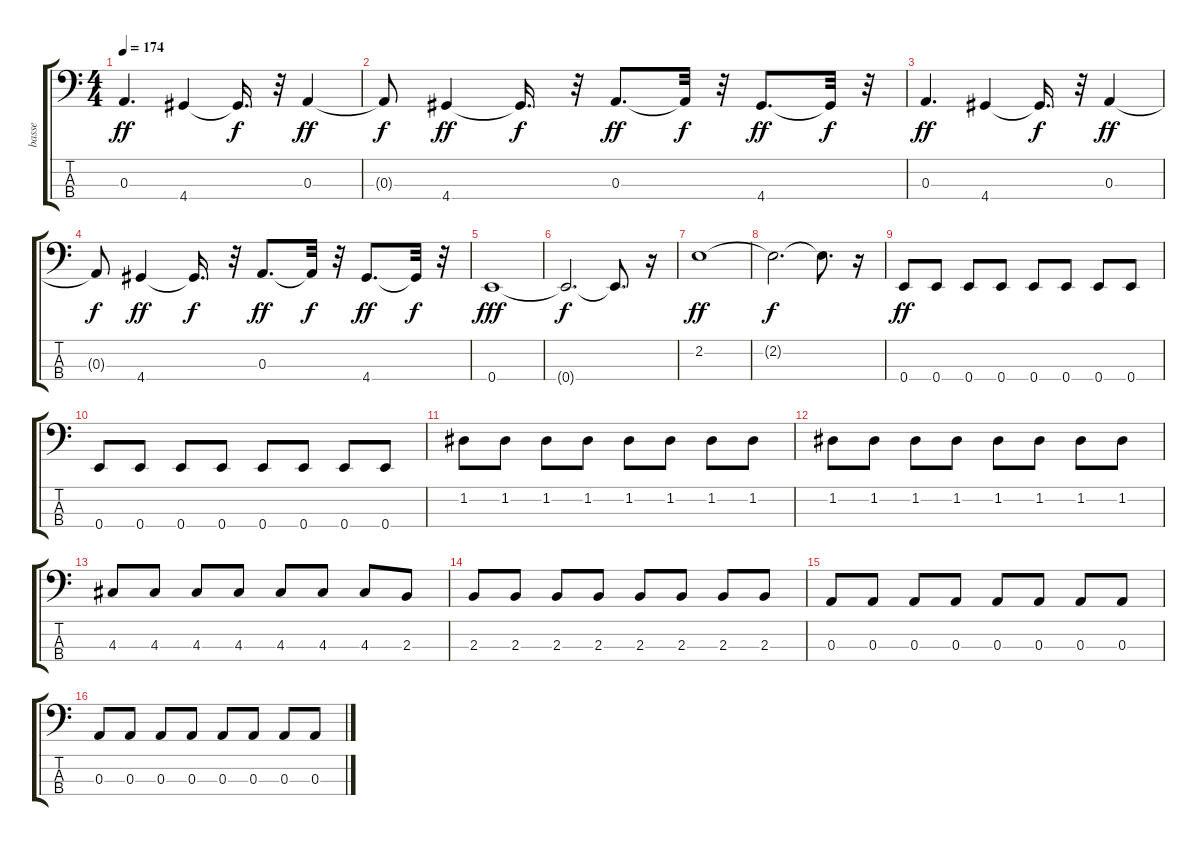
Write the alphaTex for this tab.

\track ("basse" "basse") {instrument electricbassfinger}
\staff {score tabs}
\tuning (G2 D2 A1 E1) {hide}
\ts (4 4)
\tempo 174
\clef f4
\ks c
0.3.4{d dy ff} 4.4.4 4.4{t}.16{d dy f} r.32 0.3.4{dy ff} |
0.3{t}.8{dy f} 4.4.4{dy ff} 4.4{t}.16{d dy f} r.32 0.3.8{d dy ff} 0.3{t}.32{dy f} r.32 4.4.8{d dy ff} 4.4{t}.32{dy f} r.32 |
0.3.4{d dy ff} 4.4.4 4.4{t}.16{d dy f} r.32 0.3.4{dy ff} |
0.3{t}.8{dy f} 4.4.4{dy ff} 4.4{t}.16{d dy f} r.32 0.3.8{d dy ff} 0.3{t}.32{dy f} r.32 4.4.8{d dy ff} 4.4{t}.32{dy f} r.32 |
0.4.1{dy fff} |
0.4{t}.2{d dy f} 0.4{t}.8{d} r.16 |
2.2.1{dy ff} |
2.2{t}.2{d dy f} 2.2{t}.8{d} r.16 |
0.4.8{dy ff} 0.4.8 0.4.8 0.4.8 0.4.8 0.4.8 0.4.8 0.4.8 |
0.4.8 0.4.8 0.4.8 0.4.8 0.4.8 0.4.8 0.4.8 0.4.8 |
1.2.8 1.2.8 1.2.8 1.2.8 1.2.8 1.2.8 1.2.8 1.2.8 |
1.2.8 1.2.8 1.2.8 1.2.8 1.2.8 1.2.8 1.2.8 1.2.8 |
4.3.8 4.3.8 4.3.8 4.3.8 4.3.8 4.3.8 4.3.8 2.3.8 |
2.3.8 2.3.8 2.3.8 2.3.8 2.3.8 2.3.8 2.3.8 2.3.8 |
0.3.8 0.3.8 0.3.8 0.3.8 0.3.8 0.3.8 0.3.8 0.3.8 |
0.3.8 0.3.8 0.3.8 0.3.8 0.3.8 0.3.8 0.3.8 0.3.8
